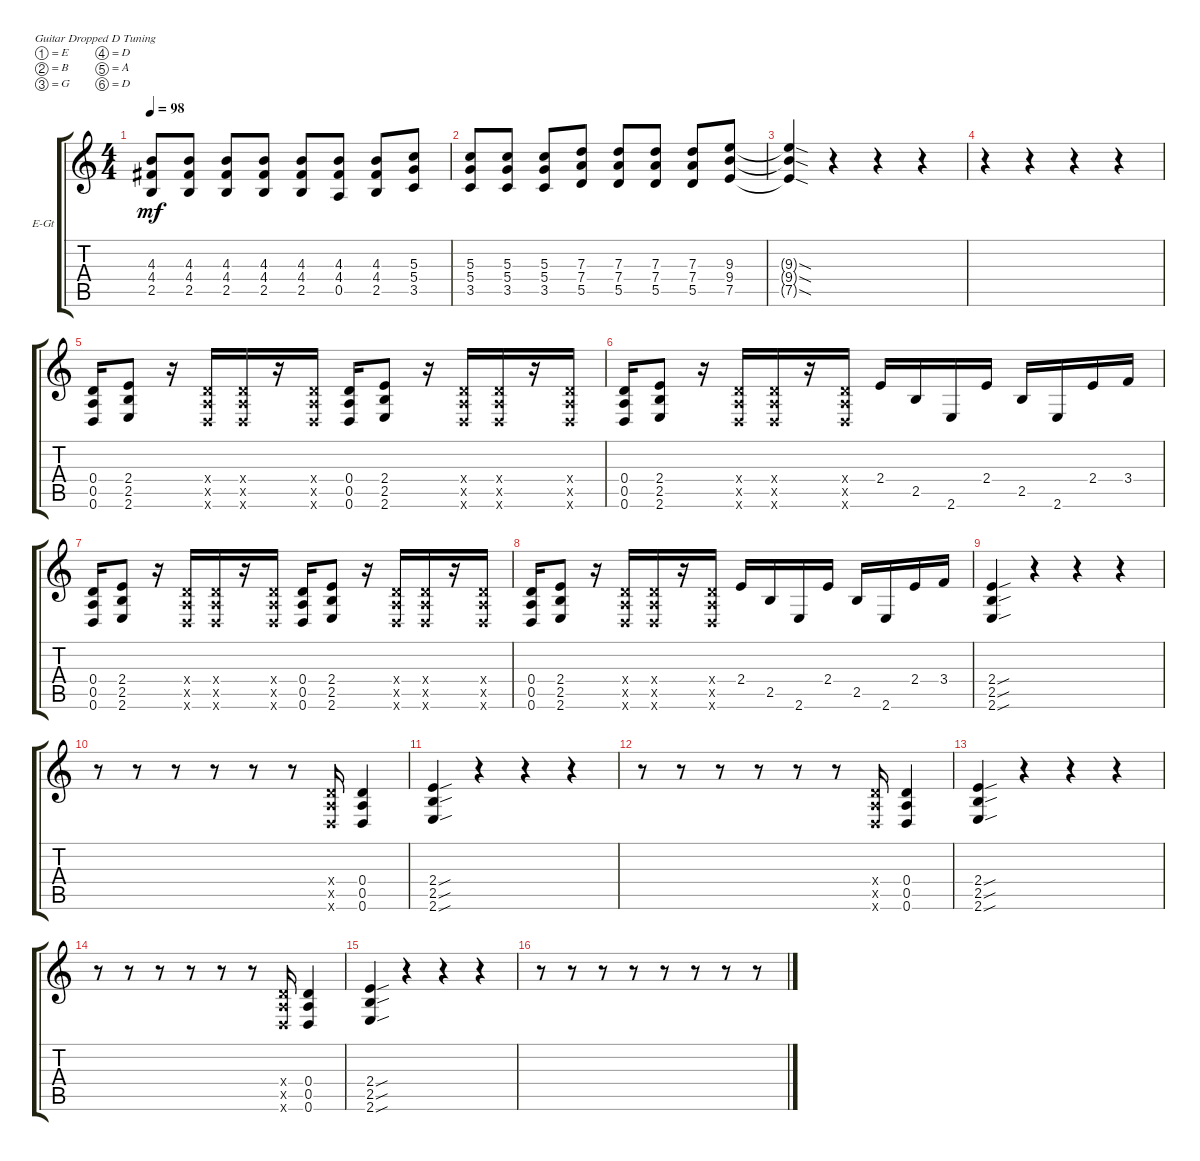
\defaultSystemsLayout 4
\bracketExtendMode groupsimilarinstruments
\firstSystemTrackNameOrientation horizontal
\otherSystemsTrackNameOrientation horizontal
\track ("Rich Ward (Lead)" "E-Gt") {instrument distortionguitar}
\staff {score tabs}
\tuning (E4 B3 G3 D3 A2 D2)
\ts (4 4)
\tempo 98
\clef g2
\ks c
(4.4 2.5 4.3).8{dy mf} (4.4 2.5 4.3).8 (4.4 2.5 4.3).8 (4.4 2.5 4.3).8 (4.4 2.5 4.3).8 (4.4 0.5 4.3).8 (4.4 2.5 4.3).8 (5.4 3.5 5.3).8 |
(3.5 5.4 5.3).8 (3.5 5.4 5.3).8 (3.5 5.4 5.3).8 (5.5 7.4 7.3).8 (5.5 7.4 7.3).8 (5.5 7.4 7.3).8 (5.5 7.4 7.3).8 (7.5 9.4 9.3).8 |
(7.5{sod t} 9.4{sod t} 9.3{sod t}).4 r.4 r.4 r.4 |
r.4 r.4 r.4 r.4 |
(0.6 0.5 0.4).16 (2.4 2.5 2.6).8 r.16 (0.4{x} 0.6{x} 0.5{x}).16 (0.6{x} 0.5{x} 0.4{x}).16 r.16 (0.6{x} 0.5{x} 0.4{x}).16 (0.4 0.5 0.6).16 (2.6 2.5 2.4).8 r.16 (0.6{x} 0.5{x} 0.4{x}).16 (0.4{x} 0.5{x} 0.6{x}).16 r.16 (0.6{x} 0.5{x} 0.4{x}).16 |
(0.6 0.5 0.4).16 (2.4 2.5 2.6).8 r.16 (0.4{x} 0.6{x} 0.5{x}).16 (0.6{x} 0.5{x} 0.4{x}).16 r.16 (0.6{x} 0.5{x} 0.4{x}).16 2.4.16 2.5.16 2.6.16 2.4.16 2.5.16 2.6.16 2.4.16 3.4.16 |
(0.6 0.5 0.4).16 (2.4 2.5 2.6).8 r.16 (0.4{x} 0.6{x} 0.5{x}).16 (0.6{x} 0.5{x} 0.4{x}).16 r.16 (0.6{x} 0.5{x} 0.4{x}).16 (0.4 0.5 0.6).16 (2.6 2.5 2.4).8 r.16 (0.6{x} 0.5{x} 0.4{x}).16 (0.4{x} 0.5{x} 0.6{x}).16 r.16 (0.6{x} 0.5{x} 0.4{x}).16 |
(0.6 0.5 0.4).16 (2.4 2.5 2.6).8 r.16 (0.4{x} 0.6{x} 0.5{x}).16 (0.6{x} 0.5{x} 0.4{x}).16 r.16 (0.6{x} 0.5{x} 0.4{x}).16 2.4.16 2.5.16 2.6.16 2.4.16 2.5.16 2.6.16 2.4.16 3.4.16 |
(2.6{sou} 2.5{sou} 2.4{sou}).4 r.4 r.4 r.4 |
r.8 r.8 r.8 r.8 r.8 r.8 (0.6{x} 0.5{x} 0.4{x}).16 (0.4 0.5 0.6).4 |
(2.4{sou} 2.5{sou} 2.6{sou}).4 r.4 r.4 r.4 |
r.8 r.8 r.8 r.8 r.8 r.8 (0.6{x} 0.5{x} 0.4{x}).16 (0.4 0.5 0.6).4 |
(2.6{sou} 2.5{sou} 2.4{sou}).4 r.4 r.4 r.4 |
r.8 r.8 r.8 r.8 r.8 r.8 (0.6{x} 0.5{x} 0.4{x}).16 (0.4 0.5 0.6).4 |
(2.4{sou} 2.5{sou} 2.6{sou}).4 r.4 r.4 r.4 |
r.8 r.8 r.8 r.8 r.8 r.8 r.8 r.8
